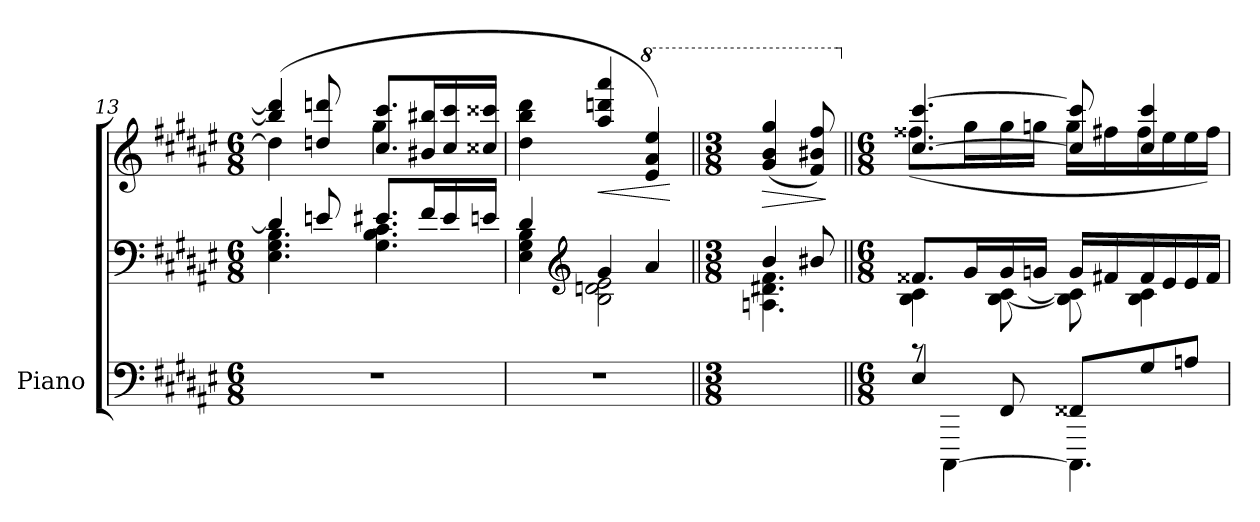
**kern	**kern	**kern	**dynam
*part1	*part1	*part1	*part1
*staff3	*staff2	*staff1	*staff1/2/3
*I"Piano	*	*	*
*I'Pno.	*	*	*
*clefF4	*clefF4	*clefG2	*
*k[f#c#g#d#a#e#]	*k[f#c#g#d#a#e#]	*k[f#c#g#d#a#e#]	*
*M6/8	*M6/8	*M6/8	*
=13	=13	=13	=13
*	*^	*^	*
2.r	4d/]	4.E#\ 4.G#\ 4.B\	(>4bb/] 4ddd#/]	4ddn\]	.
.	8en/	.	8ddn/ 8dddn/	8ryy	.
.	8.e#X/L	4.G#\ 4.B\ 4.c#\	8.cc#/ 8.ccc#/L	4gg#\	.
.	16f#/L	.	16b#X/ 16bb#X/L	.	.
.	16e#/	.	16cc#/ 16ccc#/	8ryy	.
.	16en/JJ	.	16cc##X/ 16ccc##X/JJ	.	.
*	*	*	*v	*v	*
=14	=14	=14	=14	=14
2.r	4d#/	4E#\ 4G#\ 4B\	4dd#\ 4bb\ 4ddd#\	.
*	*clefG2	*	*	*
!	!	!	!	!LO:HP:b
.	4g#/	2B\ 2dn\ 2e#\	4aa#/ 4dddn/ 4aaa#/	<
*	*	*	*8va	*
.	4a#/	.	4ee#/ 4aa#/ 4eee#/)	.
*	*v	*v	*	*
.	.	.	[
!!LO:LB:g=z
=15||	=15||	=15||	=15||
*M3/8	*M3/8	*M3/8	*
*	*^	*	*
!	!	!	!	!LO:HP:b
4.ryy	4b/	4.An\ 4.d#X\ 4.f#\	(>4gg#/ 4bb/ 4ggg#/	>
.	8b#X/	.	8ff#/ 8bb#X/ 8fff#/)	.
*	*v	*v	*	*
.	.	.	]
=16||	=16||	=16||	=16||
*M6/8	*M6/8	*M6/8	*
*^	*^	*	*
*	*	*	*	*X8va	*
*	*	*	*	*^	*
8r	4E#/	8.f##X/L	4B\ 4c#\	[4.cc#/ [4.ccc#/	(<8.ff##X\L	.
[4CCC#\	.	.	.	.	.	.
.	.	16g#/L	.	.	16gg#\L	.
.	8FF#/	16g#/	[8B\ [8c#\	.	16gg#\	.
.	.	16gn/JJ	.	.	16ggn\JJ	.
4.CCC#\]	8FF##X/L	16g/LL	8B\] 8c#\]	8cc#/] 8ccc#/]	16gg\LL	.
.	.	16f#X/	.	.	16ff#X\	.
.	8G#/	16f#/	4B\ 4c#\	4cc#/ 4ccc#/	16ff#\	.
.	.	16e#/	.	.	16ee#\	.
.	8An/J	16e#/	.	.	16ee#\	.
.	.	16f#/JJ	.	.	16ff#\JJ)	.
*v	*v	*	*	*	*	*
*	*v	*v	*	*	*
*	*	*v	*v	*
=	=	=	=
*-	*-	*-	*-
